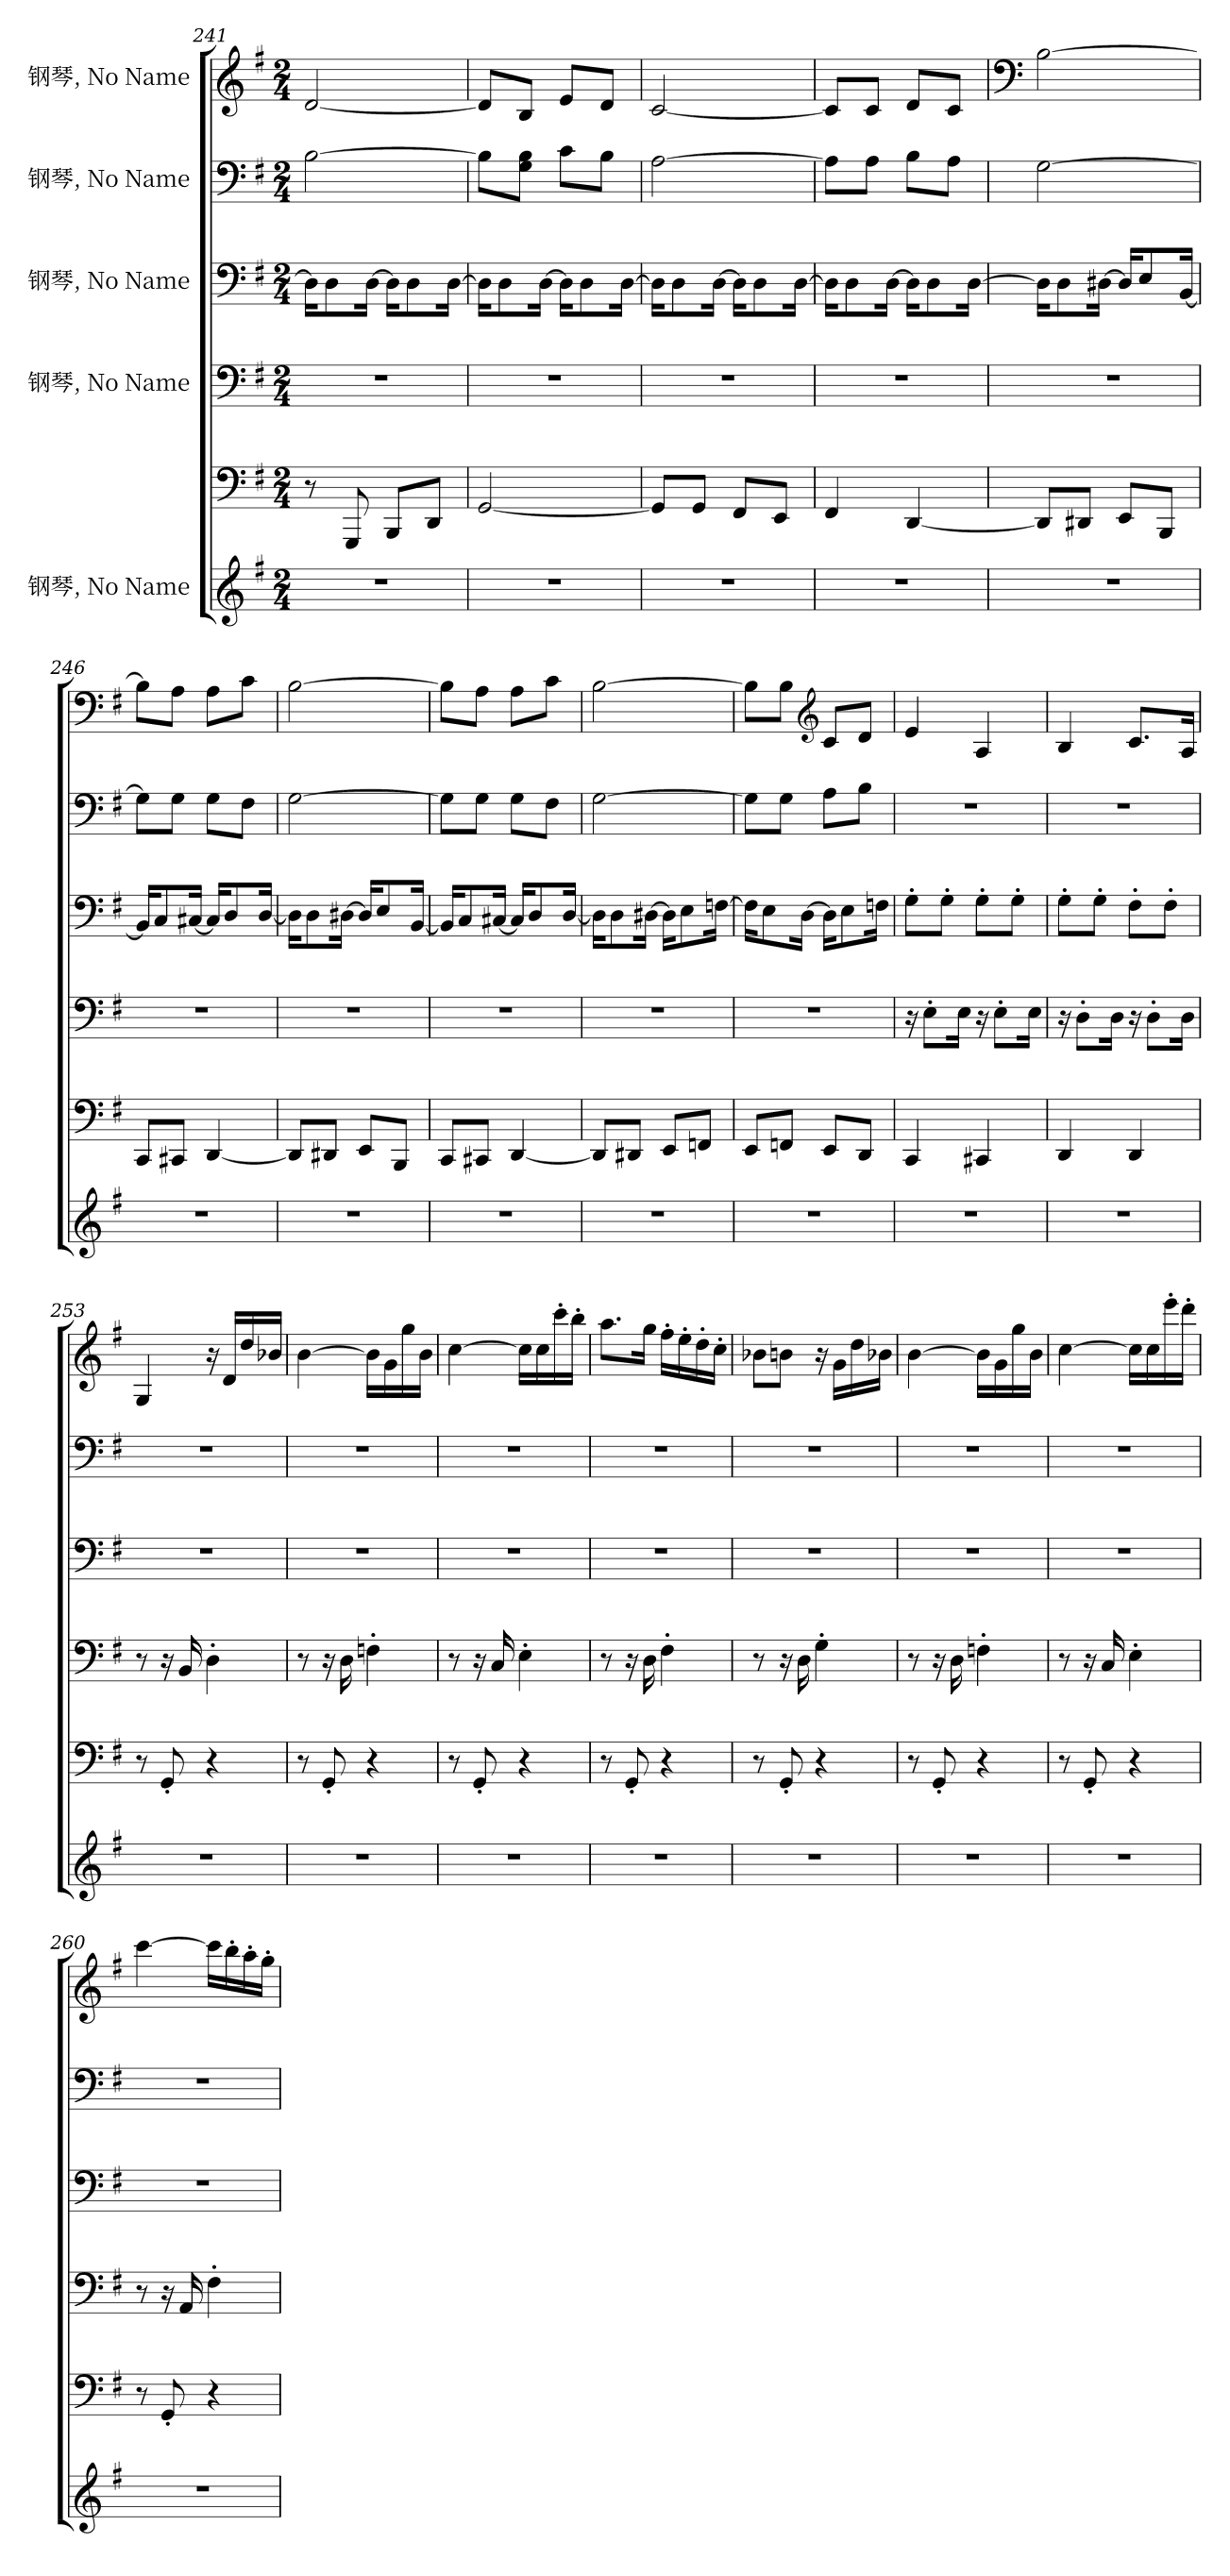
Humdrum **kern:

**kern	**kern	**kern	**kern	**kern	**kern
*part5	*part5	*part4	*part3	*part2	*part1
*staff6	*staff5	*staff4	*staff3	*staff2	*staff1
*I"钢琴, No Name	*	*I"钢琴, No Name	*I"钢琴, No Name	*I"钢琴, No Name	*I"钢琴, No Name
*clefG2	*clefF4	*clefF4	*clefF4	*clefF4	*clefG2
*k[f#]	*k[f#]	*k[f#]	*k[f#]	*k[f#]	*k[f#]
*M2/4	*M2/4	*M2/4	*M2/4	*M2/4	*M2/4
=241	=241	=241	=241	=241	=241
2r	8r	2r	16D\KL]	[2B\	[2d/
.	.	.	8D\	.	.
.	8GGG/	.	.	.	.
.	.	.	[16D\Jk	.	.
.	8BBB/L	.	16D\KL]	.	.
.	.	.	8D\	.	.
.	8DD/J	.	.	.	.
.	.	.	[16D\Jk	.	.
=242	=242	=242	=242	=242	=242
2r	[2GG/	2r	16D\KL]	8B\L]	8d/L]
.	.	.	8D\	.	.
.	.	.	.	8G\ 8B\J	8B/J
.	.	.	[16D\Jk	.	.
.	.	.	16D\KL]	8c\L	8e/L
.	.	.	8D\	.	.
.	.	.	.	8B\J	8d/J
.	.	.	[16D\Jk	.	.
=243	=243	=243	=243	=243	=243
2r	8GG/L]	2r	16D\KL]	[2A\	[2c/
.	.	.	8D\	.	.
.	8GG/J	.	.	.	.
.	.	.	[16D\Jk	.	.
.	8FF#/L	.	16D\KL]	.	.
.	.	.	8D\	.	.
.	8EE/J	.	.	.	.
.	.	.	[16D\Jk	.	.
=244	=244	=244	=244	=244	=244
2r	4FF#/	2r	16D\KL]	8A\L]	8c/L]
.	.	.	8D\	.	.
.	.	.	.	8A\J	8c/J
.	.	.	[16D\Jk	.	.
.	[4DD/	.	16D\KL]	8B\L	8d/L
.	.	.	8D\	.	.
.	.	.	.	8A\J	8c/J
.	.	.	[16D\Jk	.	.
!!LO:LB:g=z
=245	=245	=245	=245	=245	=245
*	*	*	*	*	*clefF4
2r	8DD/L]	2r	16D\KL]	[2G\	[2B\
.	.	.	8D\	.	.
.	8DD#X/J	.	.	.	.
.	.	.	[16D#X\Jk	.	.
.	8EE/L	.	16D#/KL]	.	.
.	.	.	8E/	.	.
.	8BBB/J	.	.	.	.
.	.	.	[16BB/Jk	.	.
=246	=246	=246	=246	=246	=246
2r	8CC/L	2r	16BB/KL]	8G\L]	8B\L]
.	.	.	8C/	.	.
.	8CC#X/J	.	.	8G\J	8A\J
.	.	.	[16C#X/Jk	.	.
.	[4DD/	.	16C#/KL]	8G\L	8A\L
.	.	.	8D/	.	.
.	.	.	.	8F#\J	8c\J
.	.	.	[16D/Jk	.	.
=247	=247	=247	=247	=247	=247
2r	8DD/L]	2r	16D\KL]	[2G\	[2B\
.	.	.	8D\	.	.
.	8DD#X/J	.	.	.	.
.	.	.	[16D#X\Jk	.	.
.	8EE/L	.	16D#/KL]	.	.
.	.	.	8E/	.	.
.	8BBB/J	.	.	.	.
.	.	.	[16BB/Jk	.	.
=248	=248	=248	=248	=248	=248
2r	8CC/L	2r	16BB/KL]	8G\L]	8B\L]
.	.	.	8C/	.	.
.	8CC#X/J	.	.	8G\J	8A\J
.	.	.	[16C#X/Jk	.	.
.	[4DD/	.	16C#/KL]	8G\L	8A\L
.	.	.	8D/	.	.
.	.	.	.	8F#\J	8c\J
.	.	.	[16D/Jk	.	.
=249	=249	=249	=249	=249	=249
2r	8DD/L]	2r	16D\KL]	[2G\	[2B\
.	.	.	8D\	.	.
.	8DD#X/J	.	.	.	.
.	.	.	[16D#X\Jk	.	.
.	8EE/L	.	16D#\KL]	.	.
.	.	.	8E\	.	.
.	8FFn/J	.	.	.	.
.	.	.	[16Fn\Jk	.	.
!!LO:PB:g=z
=250	=250	=250	=250	=250	=250
2r	8EE/L	2r	16F\KL]	8G\L]	8B\L]
.	.	.	8E\	.	.
.	8FFn/J	.	.	8G\J	8B\J
.	.	.	[16D\Jk	.	.
*	*	*	*	*	*clefG2
.	8EE/L	.	16D\KL]	8A\L	8c/L
.	.	.	8E\	.	.
.	8DD/J	.	.	8B\J	8d/J
.	.	.	16Fn\Jk	.	.
=251	=251	=251	=251	=251	=251
2r	4CC/	16r	8G'\L	2r	4e/
.	.	8E'\L	.	.	.
.	.	.	8G'\J	.	.
.	.	16E\Jk	.	.	.
.	4CC#X/	16r	8G'\L	.	4A/
.	.	8E'\L	.	.	.
.	.	.	8G'\J	.	.
.	.	16E\Jk	.	.	.
=252	=252	=252	=252	=252	=252
2r	4DD/	16r	8G'\L	2r	4B/
.	.	8D'\L	.	.	.
.	.	.	8G'\J	.	.
.	.	16D\Jk	.	.	.
.	4DD/	16r	8F#'\L	.	8.c/L
.	.	8D'\L	.	.	.
.	.	.	8F#'\J	.	.
*	*	*	*	*	*MM89
.	.	16D\Jk	.	.	16A/Jk
=253	=253	=253	=253	=253	=253
2r	8r	8r	2r	2r	4G/
.	8GG'/	16r	.	.	.
.	.	16BB/	.	.	.
.	4r	4D'\	.	.	16r
*	*	*	*	*	*MM98
.	.	.	.	.	16d/LL
.	.	.	.	.	16dd/
.	.	.	.	.	16b-X/JJ
=254	=254	=254	=254	=254	=254
2r	8r	8r	2r	2r	[4b\
.	8GG'/	16r	.	.	.
.	.	16D\	.	.	.
*	*	*	*	*	*MM96
.	4r	4Fn'\	.	.	16b\LL]
.	.	.	.	.	16g\
.	.	.	.	.	16gg\
.	.	.	.	.	16b\JJ
!!LO:LB:g=z
=255	=255	=255	=255	=255	=255
2r	8r	8r	2r	2r	[4cc\
.	8GG'/	16r	.	.	.
.	.	16C/	.	.	.
.	4r	4E'\	.	.	16cc\LL]
.	.	.	.	.	16cc\
.	.	.	.	.	16ccc'\
*	*	*	*	*	*MM92
.	.	.	.	.	16bb'\JJ
=256	=256	=256	=256	=256	=256
2r	8r	8r	2r	2r	8.aa\L
.	8GG'/	16r	.	.	.
.	.	16D\	.	.	16gg\Jk
.	4r	4F#'\	.	.	16ff#'\LL
.	.	.	.	.	16ee'\
.	.	.	.	.	16dd'\
.	.	.	.	.	16cc'\JJ
=257	=257	=257	=257	=257	=257
2r	8r	8r	2r	2r	8b-X\L
.	8GG'/	16r	.	.	8bn\J
.	.	16D\	.	.	.
*	*	*	*	*	*MM94
.	4r	4G'\	.	.	16r
*	*	*	*	*	*MM96
.	.	.	.	.	16g\LL
.	.	.	.	.	16dd\
.	.	.	.	.	16b-X\JJ
=258	=258	=258	=258	=258	=258
2r	8r	8r	2r	2r	[4b\
.	8GG'/	16r	.	.	.
.	.	16D\	.	.	.
*	*	*	*	*	*MM94
.	4r	4Fn'\	.	.	16b\LL]
.	.	.	.	.	16g\
.	.	.	.	.	16gg\
.	.	.	.	.	16b\JJ
=259	=259	=259	=259	=259	=259
2r	8r	8r	2r	2r	[4cc\
.	8GG'/	16r	.	.	.
.	.	16C/	.	.	.
*	*	*	*	*	*MM94
.	4r	4E'\	.	.	16cc\LL]
.	.	.	.	.	16cc\
.	.	.	.	.	16eee'\
*	*	*	*	*	*MM85
.	.	.	.	.	16ddd'\JJ
!!LO:PB:g=z
=260	=260	=260	=260	=260	=260
2r	8r	8r	2r	2r	[4ccc\
.	8GG'/	16r	.	.	.
.	.	16AA/	.	.	.
.	4r	4F#'\	.	.	16ccc\LL]
.	.	.	.	.	16bb'\
.	.	.	.	.	16aa'\
.	.	.	.	.	16gg'\JJ
=	=	=	=	=	=
*-	*-	*-	*-	*-	*-
